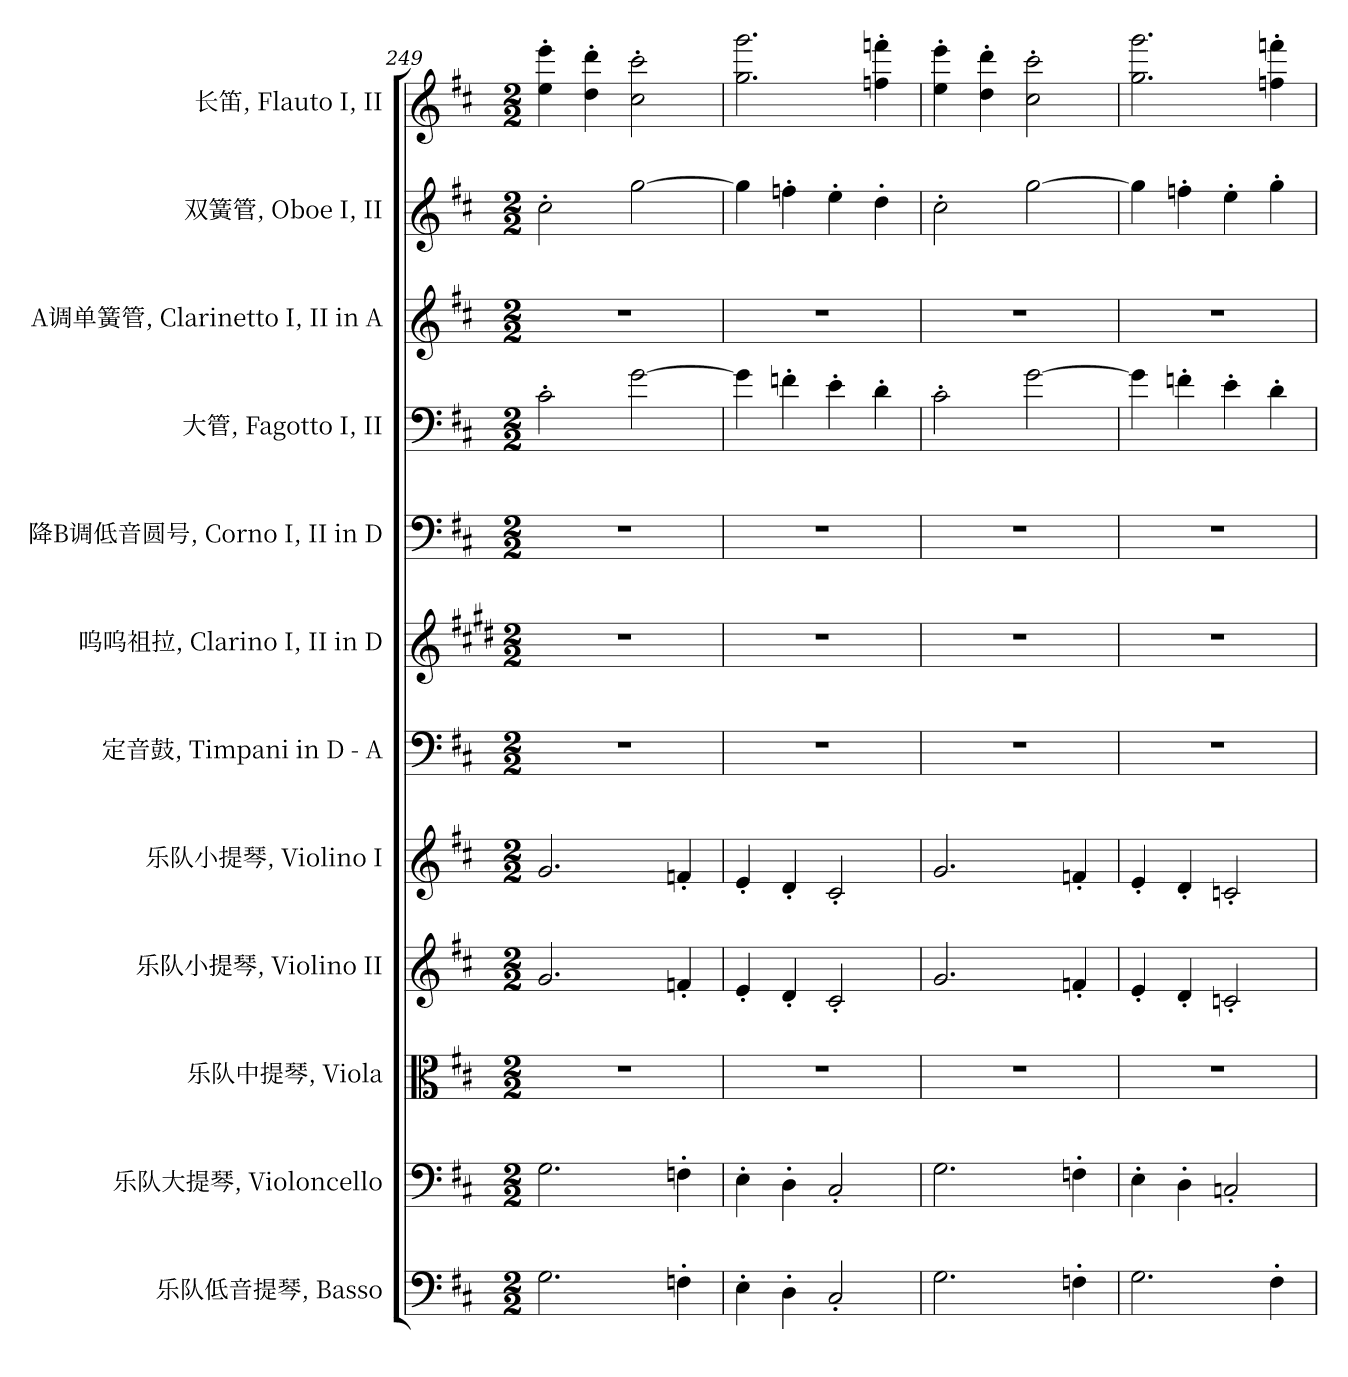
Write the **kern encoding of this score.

**kern	**kern	**kern	**kern	**kern	**kern	**kern	**kern	**kern	**kern	**kern	**kern
*part12	*part11	*part10	*part9	*part8	*part7	*part6	*part5	*part4	*part3	*part2	*part1
*staff12	*staff11	*staff10	*staff9	*staff8	*staff7	*staff6	*staff5	*staff4	*staff3	*staff2	*staff1
*I"乐队低音提琴, Basso	*I"乐队大提琴, Violoncello	*I"乐队中提琴, Viola	*I"乐队小提琴, Violino II	*I"乐队小提琴, Violino I	*I"定音鼓, Timpani in D - A	*I"呜呜祖拉, Clarino I, II in D	*I"降B调低音圆号, Corno I, II in D	*I"大管, Fagotto I, II	*I"A调单簧管, Clarinetto I, II in A	*I"双簧管, Oboe I, II	*I"长笛, Flauto I, II
*	*	*	*	*	*I'Timp.	*	*	*	*I'A Cl.	*I'Ob.	*I'Fl.
*clefF4	*clefF4	*clefC3	*clefG2	*clefG2	*clefF4	*clefG2	*clefF4	*clefF4	*clefG2	*clefG2	*clefG2
*ITrd7c12	*	*	*	*	*	*ITrd1c2	*ITrd1c2	*	*ITrd2c3	*	*
*k[f#c#]	*k[f#c#]	*k[f#c#]	*k[f#c#]	*k[f#c#]	*k[f#c#]	*k[f#c#]	*k[]	*k[f#c#]	*k[f#c#g#d#a#]	*k[f#c#]	*k[f#c#]
*M2/2	*M2/2	*M2/2	*M2/2	*M2/2	*M2/2	*M2/2	*M2/2	*M2/2	*M2/2	*M2/2	*M2/2
=249	=249	=249	=249	=249	=249	=249	=249	=249	=249	=249	=249
2.GG\	2.G\	1r	2.g/	2.g/	1r	1r	1r	2c#'\	1r	2cc#'\	4ee\' 4eee\'
.	.	.	.	.	.	.	.	.	.	.	4dd\' 4ddd\'
.	.	.	.	.	.	.	.	[2g\	.	[2gg\	2cc#\' 2ccc#\'
4FFn'\	4Fn'\	.	4fn'/	4fn'/	.	.	.	.	.	.	.
=250	=250	=250	=250	=250	=250	=250	=250	=250	=250	=250	=250
4EE'\	4E'\	1r	4e'/	4e'/	1r	1r	1r	4g\]	1r	4gg\]	2.gg\ 2.ggg\
4DD'\	4D'\	.	4d'/	4d'/	.	.	.	4fn'\	.	4ffn'\	.
2CC#'/	2C#'/	.	2c#'/	2c#'/	.	.	.	4e'\	.	4ee'\	.
.	.	.	.	.	.	.	.	4d'\	.	4dd'\	4ffn\' 4fffn\'
=251	=251	=251	=251	=251	=251	=251	=251	=251	=251	=251	=251
2.GG\	2.G\	1r	2.g/	2.g/	1r	1r	1r	2c#'\	1r	2cc#'\	4ee\' 4eee\'
.	.	.	.	.	.	.	.	.	.	.	4dd\' 4ddd\'
.	.	.	.	.	.	.	.	[2g\	.	[2gg\	2cc#\' 2ccc#\'
4FFn'\	4Fn'\	.	4fn'/	4fn'/	.	.	.	.	.	.	.
!!LO:PB:g=z
=252	=252	=252	=252	=252	=252	=252	=252	=252	=252	=252	=252
2.GG\	4E'\	1r	4e'/	4e'/	1r	1r	1r	4g\]	1r	4gg\]	2.gg\ 2.ggg\
.	4D'\	.	4d'/	4d'/	.	.	.	4fn'\	.	4ffn'\	.
.	2Cn'/	.	2cn'/	2cn'/	.	.	.	4e'\	.	4ee'\	.
4FF#'\	.	.	.	.	.	.	.	4d'\	.	4gg'\	4ffn\' 4fffn\'
=	=	=	=	=	=	=	=	=	=	=	=
*-	*-	*-	*-	*-	*-	*-	*-	*-	*-	*-	*-
